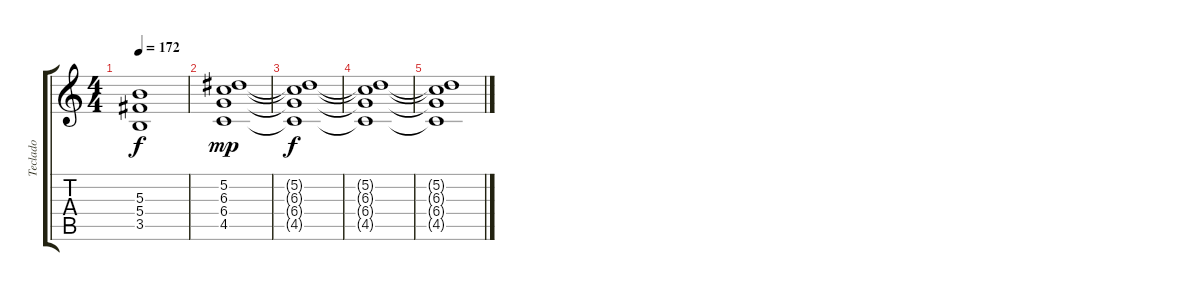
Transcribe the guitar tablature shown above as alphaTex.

\track ("Teclado" "Teclado") {instrument synthstrings2}
\staff {score tabs}
\tuning (Eb5 Bb4 Gb4 Db4 Ab3 Eb3) {hide}
\ts (4 4)
\tempo 172
\clef g2
\ks c
(5.3 5.4 3.5).1{dy f} |
(5.2 6.3 6.4 4.5).1{dy mp volume 0} |
(5.2{t} 6.3{t} 6.4{t} 4.5{t}).1{dy f} |
(5.2{t} 6.3{t} 6.4{t} 4.5{t}).1 |
(5.2{t} 6.3{t} 6.4{t} 4.5{t}).1
